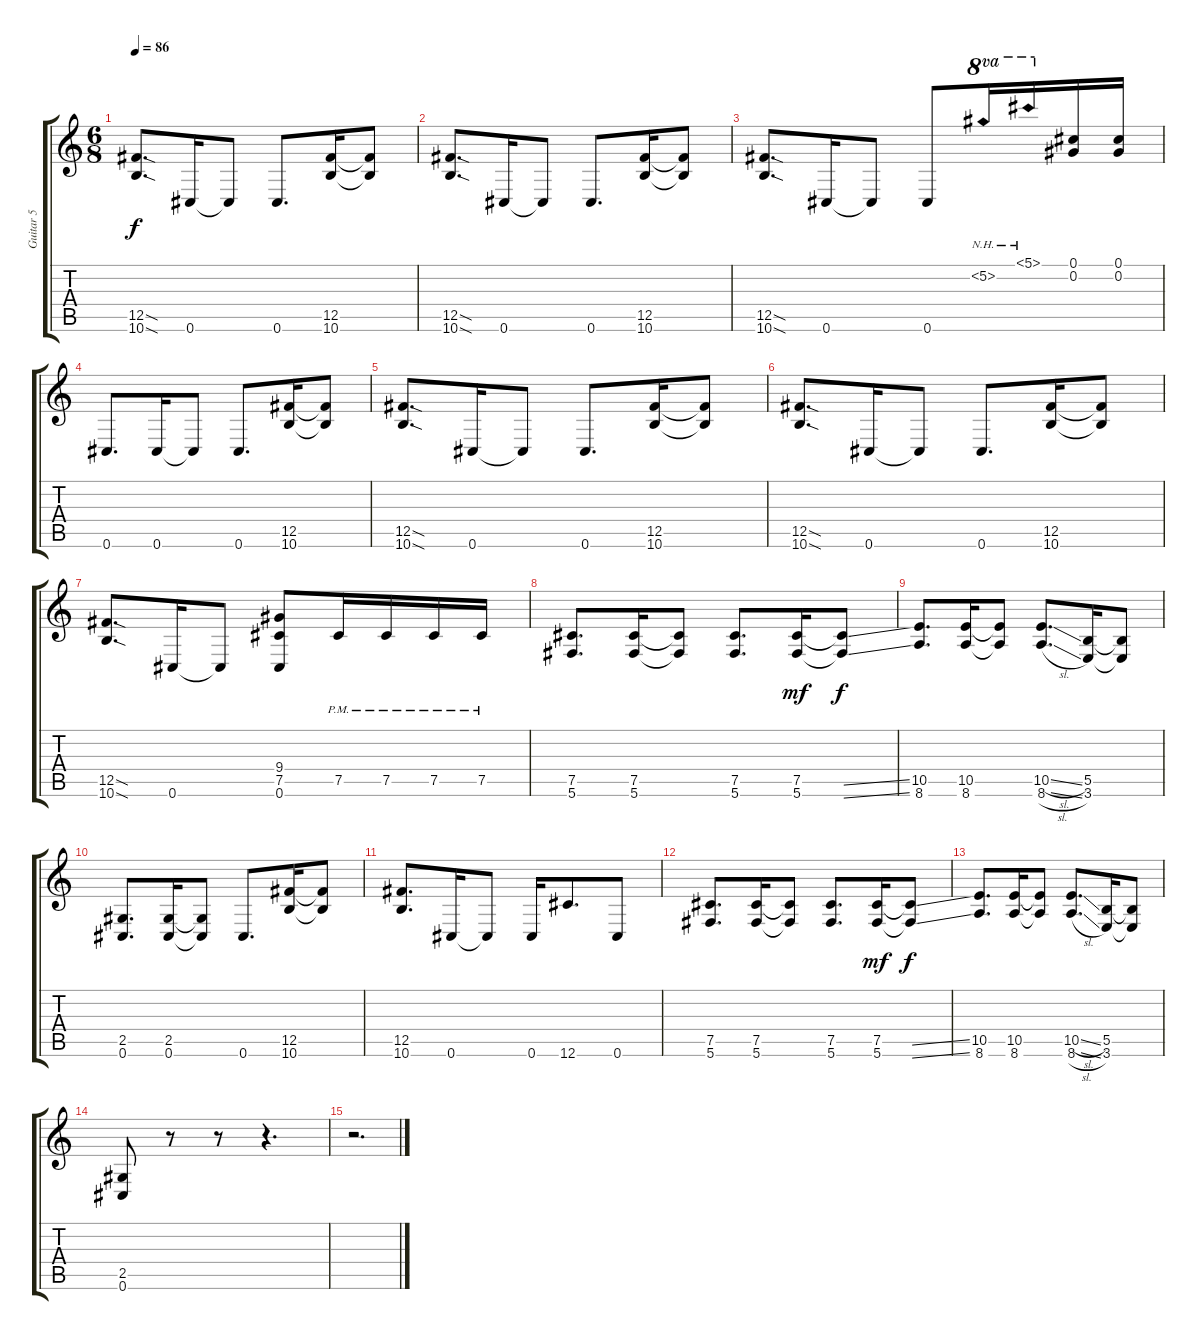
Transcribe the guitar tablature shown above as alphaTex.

\track ("Guitar 5" "Guitar 5") {instrument distortionguitar}
\staff {score tabs}
\tuning (Db4 Ab3 E3 B2 Gb2 Db2) {hide}
\ts (6 8)
\tempo 86
\clef g2
\ks c
(12.5{sod} 10.6{sod}).8{d dy f} 0.6.16 0.6{t}.8 0.6.8{d} (12.5 10.6).16 (12.5{t} 10.6{t}).8 |
(12.5{sod} 10.6{sod}).8{d} 0.6.16 0.6{t}.8 0.6.8{d} (12.5 10.6).16 (12.5{t} 10.6{t}).8 |
(12.5{sod} 10.6{sod}).8{d} 0.6.16 0.6{t}.8 0.6.8 5.2{nh}.16{ot 8va} 5.1{nh}.16{ot 8va} (0.1 0.2).16 (0.1 0.2).16 |
0.6.8{d} 0.6.16 0.6{t}.8 0.6.8{d} (12.5 10.6).16 (12.5{t} 10.6{t}).8 |
(12.5{sod} 10.6{sod}).8{d} 0.6.16 0.6{t}.8 0.6.8{d} (12.5 10.6).16 (12.5{t} 10.6{t}).8 |
(12.5{sod} 10.6{sod}).8{d} 0.6.16 0.6{t}.8 0.6.8{d} (12.5 10.6).16 (12.5{t} 10.6{t}).8 |
(12.5{sod} 10.6{sod}).8{d} 0.6.16 0.6{t}.8 (9.4 7.5 0.6).8 7.5{pm}.16 7.5{pm}.16 7.5{pm}.16 7.5{pm}.16 |
(7.5 5.6).8{d} (7.5 5.6).16 (7.5{t} 5.6{t}).8 (7.5 5.6).8{d} (7.5 5.6).16{dy mf} (7.5{ss t} 5.6{ss t}).8{dy f} |
(10.5 8.6).8{d} (10.5 8.6).16 (10.5{t} 8.6{t}).8 (10.5{sl} 8.6{sl}).8{d} (5.5 3.6).16 (5.5{t} 3.6{t}).8 |
(2.5 0.6).8{d} (2.5 0.6).16 (2.5{t} 0.6{t}).8 0.6.8{d} (12.5 10.6).16 (12.5{t} 10.6{t}).8 |
(12.5 10.6).8{d} 0.6.16 0.6{t}.8 0.6.16 12.6.8{d} 0.6.8 |
(7.5 5.6).8{d} (7.5 5.6).16 (7.5{t} 5.6{t}).8 (7.5 5.6).8{d} (7.5 5.6).16{dy mf} (7.5{ss t} 5.6{ss t}).8{dy f} |
(10.5 8.6).8{d} (10.5 8.6).16 (10.5{t} 8.6{t}).8 (10.5{sl} 8.6{sl}).8{d} (5.5 3.6).16 (5.5{t} 3.6{t}).8 |
(2.5 0.6).8 r.8 r.8 r.4{d} |
r.2{d}
